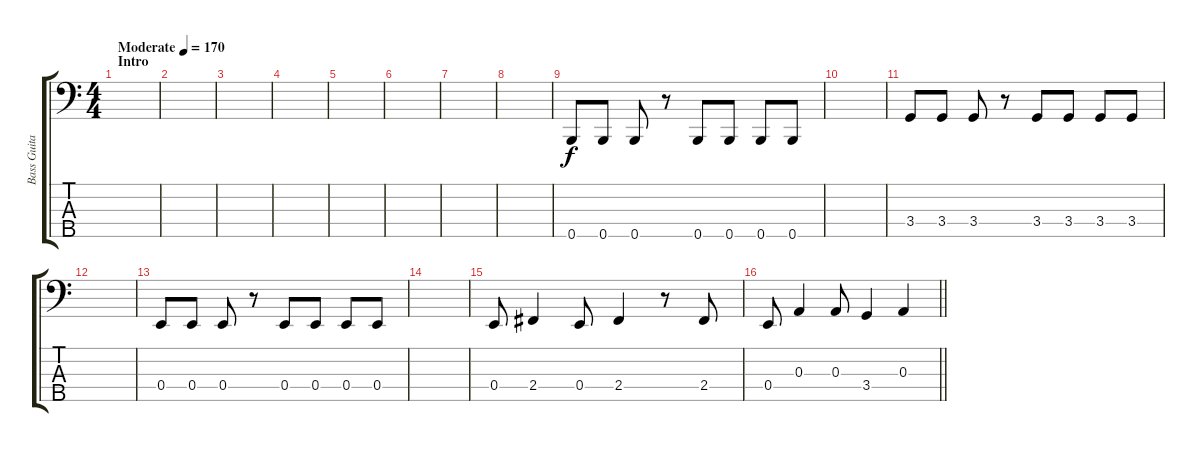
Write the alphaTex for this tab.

\track ("Bass Guitar" "Bass Guita") {instrument electricbassfinger}
\staff {score tabs}
\tuning (G2 D2 A1 E1 B0) {hide}
\ts (4 4)
\section ("" "Intro")
\tempo (170 "Moderate")
\clef f4
\ks c
|
|
|
|
|
|
|
|
0.5.8 0.5.8 0.5.8 r.8 0.5.8 0.5.8 0.5.8 0.5.8 |
|
3.4.8 3.4.8 3.4.8 r.8 3.4.8 3.4.8 3.4.8 3.4.8 |
|
0.4.8 0.4.8 0.4.8 r.8 0.4.8 0.4.8 0.4.8 0.4.8 |
|
0.4.8 2.4.4 0.4.8 2.4.4 r.8 2.4.8 |
\barLineRight lightlight
0.4.8 0.3.4 0.3.8 3.4.4 0.3.4
